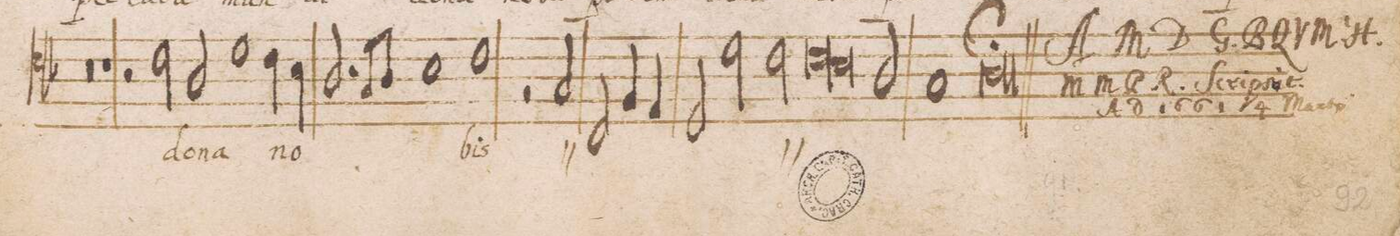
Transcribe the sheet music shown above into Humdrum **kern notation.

**kern	**text
*I"TENOR	*
*clefC4	*
*k[b-]	*
*met(C|)	*
*M2/1	*
=58-	=58-
0r	.
=59-	=59-
1r	.
2r	.
2c\	do-
=60-	=60-
2A/	-na
1d	no-
4c\	.
4B-\	.
=61-	=61-
2.A/	.
8G/L	.
8A/J	.
1B-	.
=62-	=62-
1c	-bis
2r	.
*	*ij
2G/	do-
=63-	=63-
2C/	-na
4F/	no-
4E/	.
2D/	-bis
2d\	do-
=64-	=64-
2c\	-na
*lig	*
1c	no-
1B-\	.
*Xlig	*
=65-	=65-
2A/	-bis
1G	pa-
=66-	=66-
0Al;	-cem
*	*Xij
==	==
*-	*-
